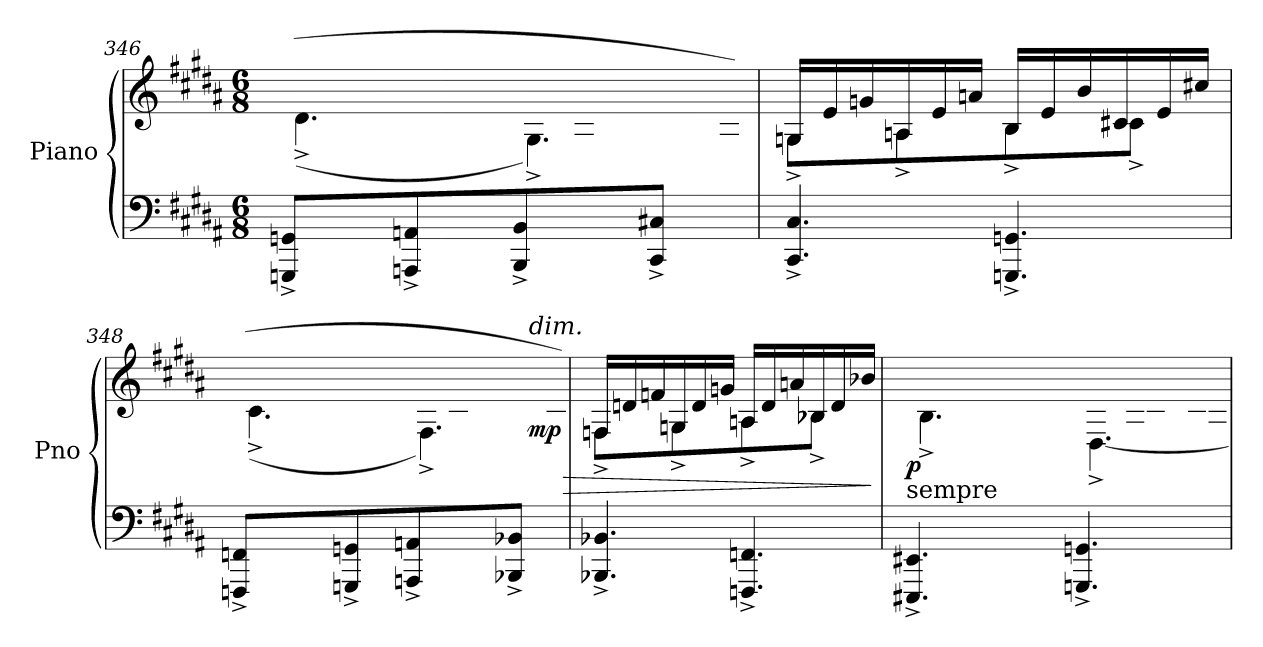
**kern	**kern	**dynam
*part1	*part1	*part1
*staff2	*staff1	*staff1/2
*I"Piano	*	*
*I'Pno	*	*
*clefF4	*clefG2	*
*k[f#c#g#d#a#]	*k[f#c#g#d#a#]	*
*M6/8	*M6/8	*
*Xtuplet	*	*
=346	=346	=346
*	*^	*
16%3GGGn/^ 16%3GGn/^L	(16dn/LLyy	(4.d^\	.
.	16e/	.	.
.	16an/	.	.
16%3AAAn/^ 16%3AAn/^	16ddn/	.	.
.	16a/	.	.
.	16e/JJ	.	.
16%3BBB/^ 16%3BB/^	16Gn/LLyy	4.G^\)	.
.	16An/	.	.
.	16e/	.	.
16%3CC#/^ 16%3C#X/^J	16gn/	.	.
.	16e/	.	.
.	16A/JJ)	.	.
!!LO:LB:g=z	!!
=347	=347	=347	=347
*	*	*Xtuplet	*
4.CC#/^ 4.C#/^	16Gn/LL	16%3G^\L	.
.	16e/	.	.
.	16gn/	.	.
.	16An/	16%3A^\	.
.	16e/	.	.
.	16an/JJ	.	.
4.GGGn/^ 4.GGn/^	16B/LL	16%3B^\	.
.	16e/	.	.
.	16b/	.	.
.	16c#X/	16%3c#^\J	.
.	16e/	.	.
.	16cc#X/JJ	.	.
=348	=348	=348	=348
16%3FFFn/^ 16%3FFn/^L	(16c#X/LLyy	(4.c#^\	.
.	16dn/	.	.
.	16fn/	.	.
16%3GGGn/^ 16%3GGn/^	16cc#X/	.	.
.	16f/	.	.
.	16d/JJ	.	.
16%3AAAn/^ 16%3AAn/^	16Fn/LLyy	4.F^\)	.
.	16B-X/	.	.
.	16dn/	.	.
16%3BBB-X/^ 16%3BB-X/^J	16fn/	.	.
!	!LO:TX:a:i:t=dim.	!	!
!	!	!	!LO:HP:b
!	!	!	!LO:DY:n=1:b
.	16d/	.	> mp
.	16B-/JJ)	.	.
=349	=349	=349	=349
4.BBB-X/^ 4.BB-X/^	16Fn/LL	16%3F^\L	.
.	16dn/	.	.
.	16fn/	.	.
.	16Gn/	16%3G^\	.
.	16d/	.	.
.	16gn/JJ	.	.
4.FFFn/^ 4.FFn/^	16An/LL	16%3A^\	.
.	16d/	.	.
.	16an/	.	.
.	16B-X/	16%3B-^\J	.
.	16d/	.	.
.	16b-X/JJ	.	.
*	*v	*v	*
.	.	]
!!LO:LB:g=z
=350	=350	=350
*	*^	*
!	!LO:TX:b:t=sempre	!	!
!	!	!	!LO:DY:b
4.EEE#X/^ 4.EE#X/^	16Bn/LLyy	4.B^\	p
.	16dn/	.	.
.	16gn/	.	.
.	16bn/	.	.
.	16g/	.	.
.	16d/JJ	.	.
4.GGGn/^ 4.GGn/^	16Dn/LLyy	[4.D^\	.
.	16Gn/	.	.
.	16B/	.	.
.	16d/	.	.
.	16B/	.	.
.	16G/JJ	.	.
*	*v	*v	*
=	=	=
*-	*-	*-
